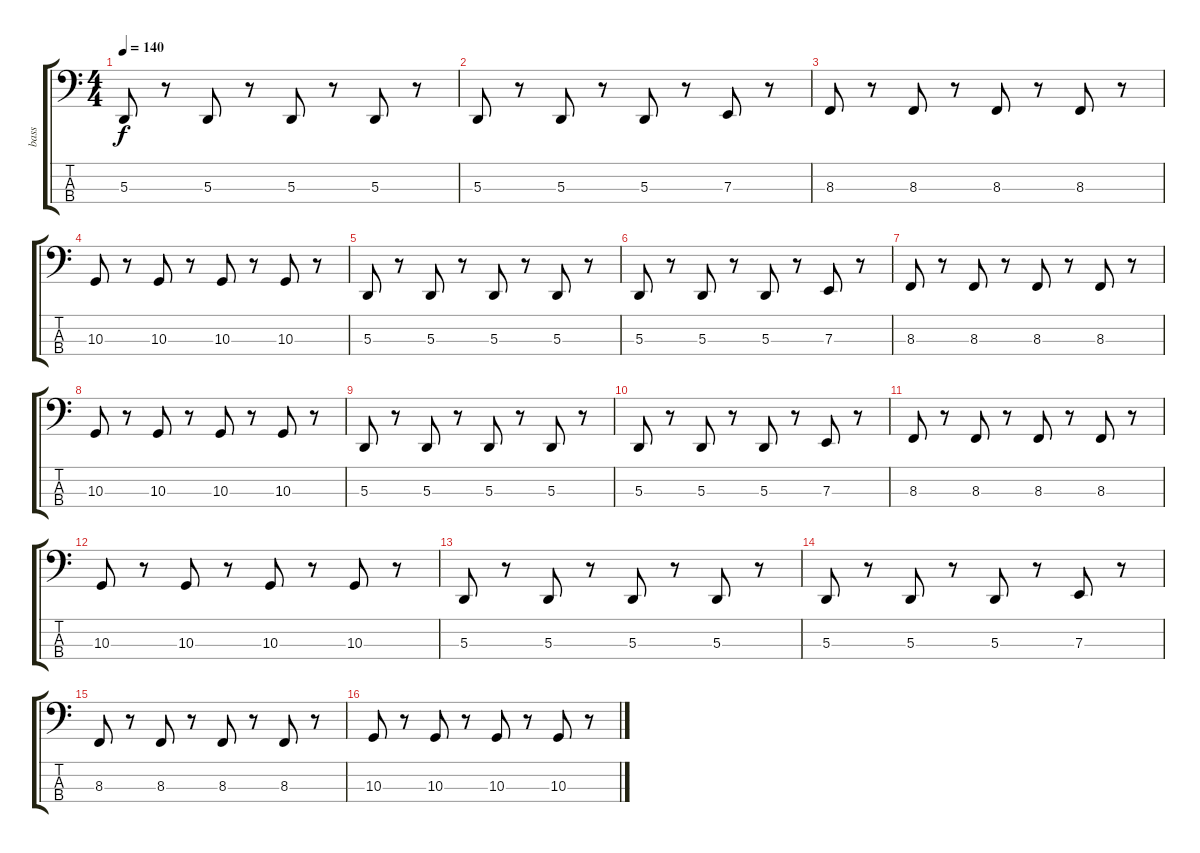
\track ("bass" "bass") {instrument lead2sawtooth}
\staff {score tabs}
\tuning (G2 D2 A1 E1) {hide}
\ts (4 4)
\tempo 140
\clef f4
\ks c
5.3.8{dy f} r.8 5.3.8 r.8 5.3.8 r.8 5.3.8 r.8 |
5.3.8 r.8 5.3.8 r.8 5.3.8 r.8 7.3.8 r.8 |
8.3.8 r.8 8.3.8 r.8 8.3.8 r.8 8.3.8 r.8 |
10.3.8 r.8 10.3.8 r.8 10.3.8 r.8 10.3.8 r.8 |
5.3.8 r.8 5.3.8 r.8 5.3.8 r.8 5.3.8 r.8 |
5.3.8 r.8 5.3.8 r.8 5.3.8 r.8 7.3.8 r.8 |
8.3.8 r.8 8.3.8 r.8 8.3.8 r.8 8.3.8 r.8 |
10.3.8 r.8 10.3.8 r.8 10.3.8 r.8 10.3.8 r.8 |
5.3.8 r.8 5.3.8 r.8 5.3.8 r.8 5.3.8 r.8 |
5.3.8 r.8 5.3.8 r.8 5.3.8 r.8 7.3.8 r.8 |
8.3.8 r.8 8.3.8 r.8 8.3.8 r.8 8.3.8 r.8 |
10.3.8 r.8 10.3.8 r.8 10.3.8 r.8 10.3.8 r.8 |
5.3.8 r.8 5.3.8 r.8 5.3.8 r.8 5.3.8 r.8 |
5.3.8 r.8 5.3.8 r.8 5.3.8 r.8 7.3.8 r.8 |
8.3.8 r.8 8.3.8 r.8 8.3.8 r.8 8.3.8 r.8 |
10.3.8 r.8 10.3.8 r.8 10.3.8 r.8 10.3.8 r.8
